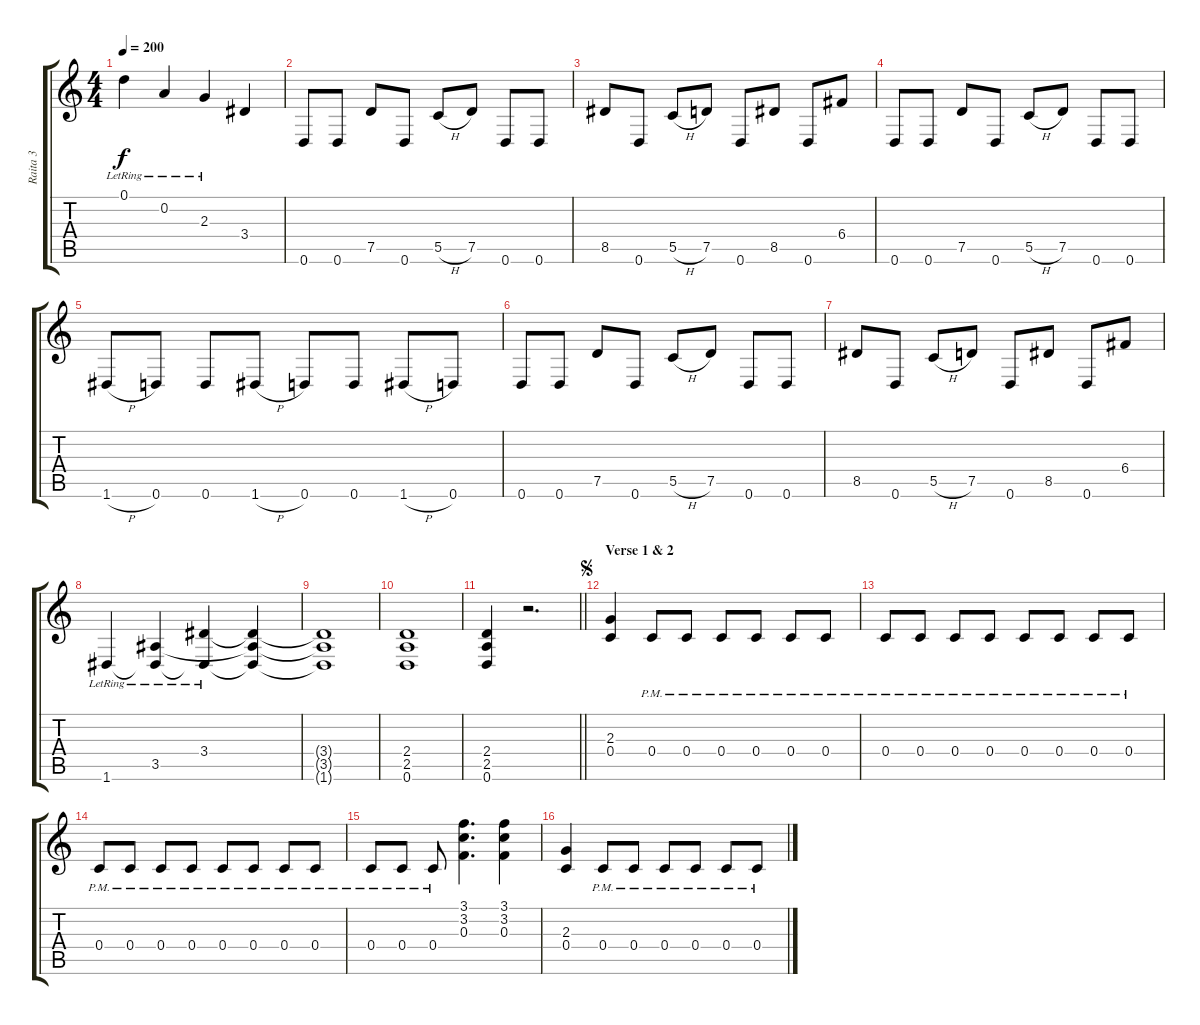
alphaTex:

\track ("Raita 3" "Raita 3") {instrument distortionguitar}
\staff {score tabs}
\tuning (D4 A3 F3 C3 G2 D2) {hide}
\ts (4 4)
\tempo 200
\clef g2
\ks c
0.1{lr}.4{dy f} 0.2{lr}.4 2.3{lr}.4 3.4.4 |
0.6.8 0.6.8 7.5.8 0.6.8 5.5{h}.8 7.5.8 0.6.8 0.6.8 |
8.5.8 0.6.8 5.5{h}.8 7.5.8 0.6.8 8.5.8 0.6.8 6.4.8 |
0.6.8 0.6.8 7.5.8 0.6.8 5.5{h}.8 7.5.8 0.6.8 0.6.8 |
1.6{h}.8 0.6.8 0.6.8 1.6{h}.8 0.6.8 0.6.8 1.6{h}.8 0.6.8 |
0.6.8 0.6.8 7.5.8 0.6.8 5.5{h}.8 7.5.8 0.6.8 0.6.8 |
8.5.8 0.6.8 5.5{h}.8 7.5.8 0.6.8 8.5.8 0.6.8 6.4.8 |
1.6{lr}.4 (3.5{lr} 1.6{t}).4 (3.4{lr} 1.6{t}).4 (3.4{t} 3.5{t} 1.6{t}).4 |
(3.4{t} 3.5{t} 1.6{t}).1 |
(2.4 2.5 0.6).1 |
\barLineRight lightlight
(2.4 2.5 0.6).4 r.2{d} |
\section ("" "Verse 1 & 2")
\jump segno
(2.3 0.4).4 0.4{pm}.8 0.4{pm}.8 0.4{pm}.8 0.4{pm}.8 0.4{pm}.8 0.4{pm}.8 |
0.4{pm}.8 0.4{pm}.8 0.4{pm}.8 0.4{pm}.8 0.4{pm}.8 0.4{pm}.8 0.4{pm}.8 0.4{pm}.8 |
0.4{pm}.8 0.4{pm}.8 0.4{pm}.8 0.4{pm}.8 0.4{pm}.8 0.4{pm}.8 0.4{pm}.8 0.4{pm}.8 |
0.4{pm}.8 0.4{pm}.8 0.4{pm}.8 (3.1 3.2 0.3).4{d} (3.1 3.2 0.3).4 |
(2.3 0.4).4 0.4{pm}.8 0.4{pm}.8 0.4{pm}.8 0.4{pm}.8 0.4{pm}.8 0.4{pm}.8
